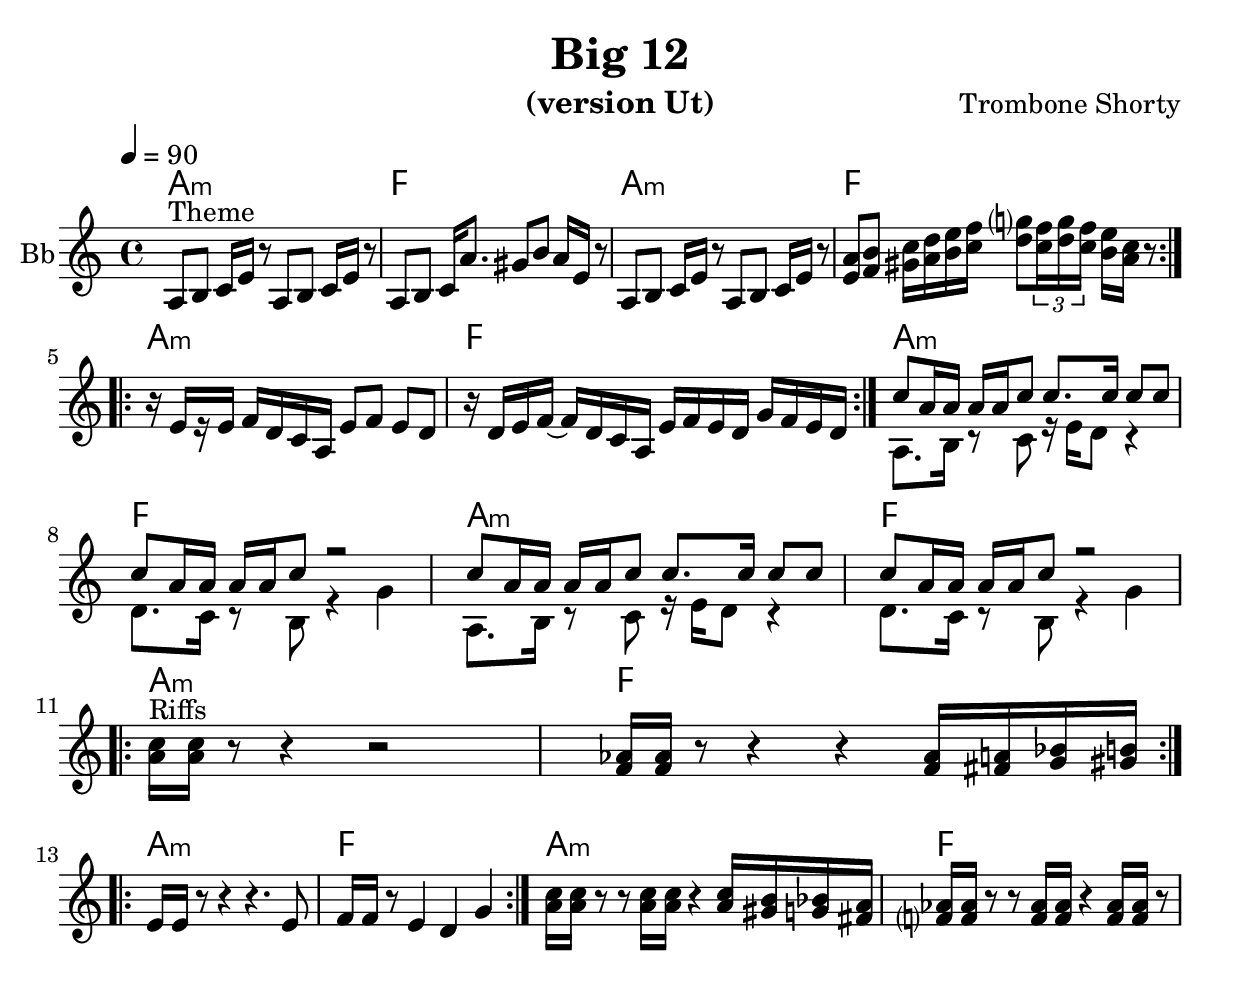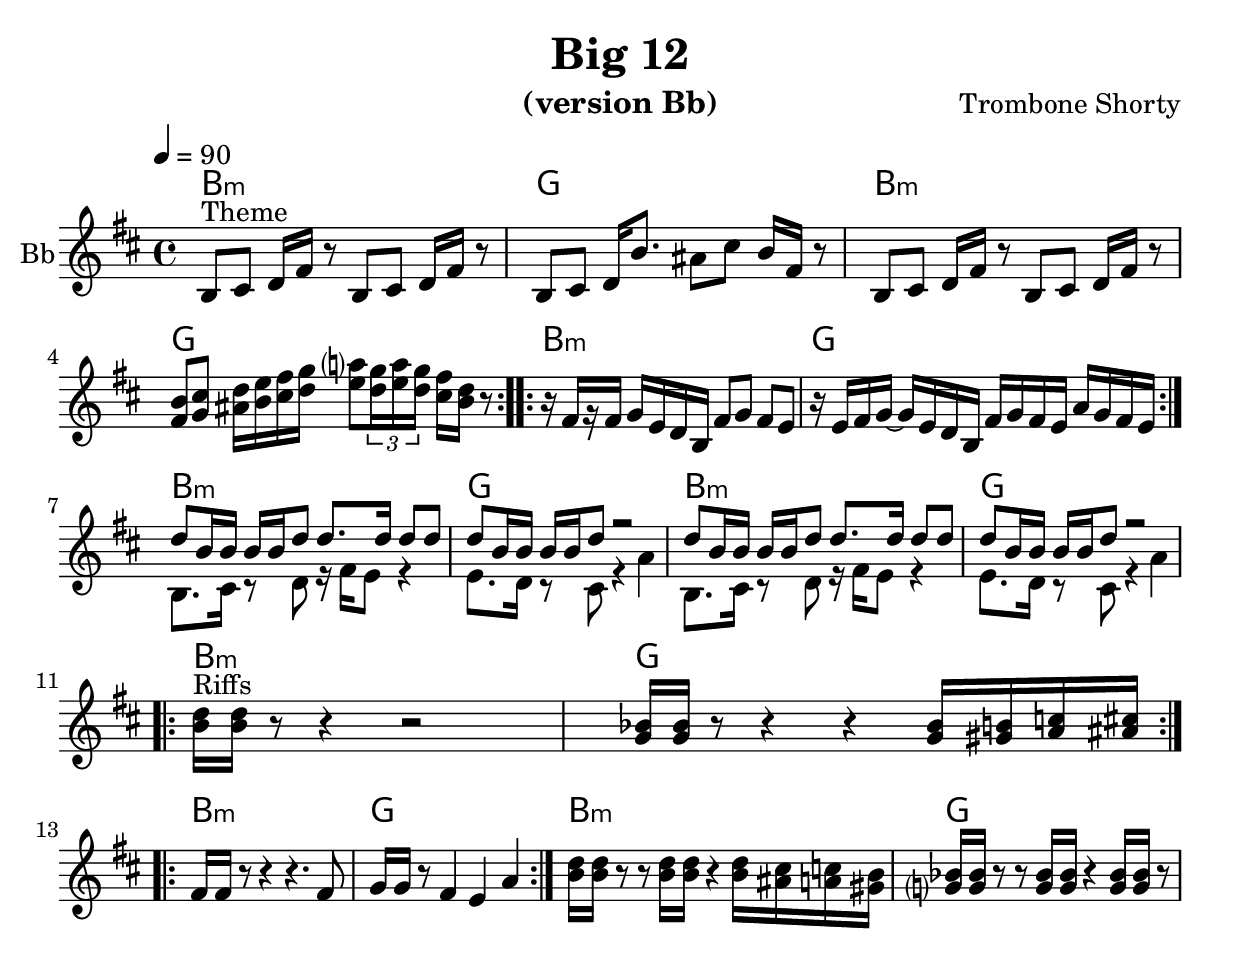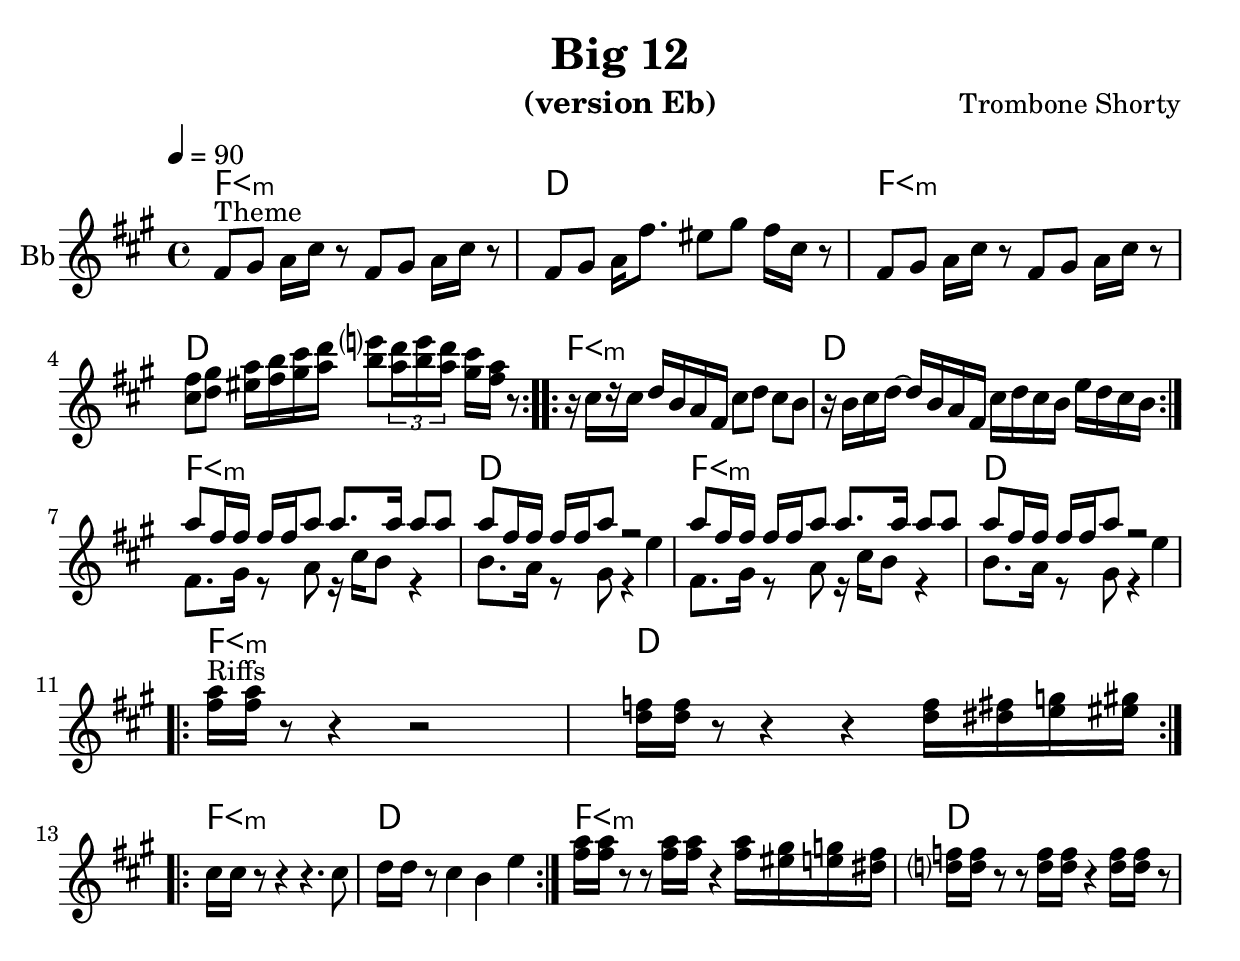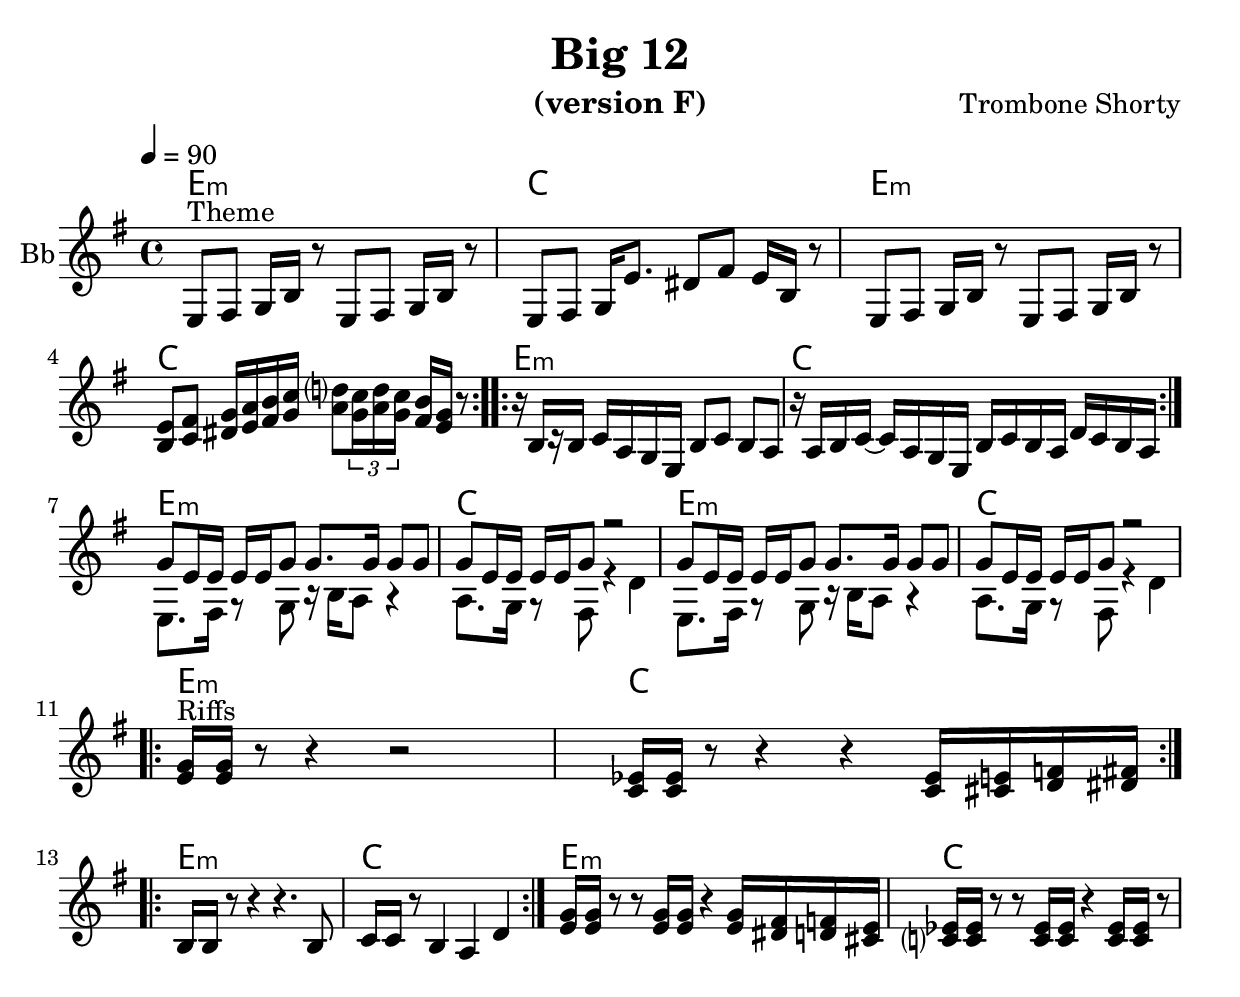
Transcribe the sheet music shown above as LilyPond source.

% Created on Mon Sep 20 15:23:38 CEST 2010
\version "2.22.0"

#(set-global-staff-size 24)
#(set-default-paper-size "a4")

\include "utils/AccordsJazzDefs.ly"

\paper { indent = 0\cm} 

\header {
	title = "Big 12" 
 	composer = "Trombone Shorty"
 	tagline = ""

}


accords = \chords {
	\repeat volta 2 {
	a1:m f a:m f
}
	\repeat volta 2 {
	a1:m f
}
a1:m f a1:m f
	\repeat volta 2 {
	a1:m f
}
	\repeat volta 2 {
	a1:m f
}
a1:m f
}

theme = \new Staff {
	\time 4/4
	\tempo 4 = 90 
	\set Staff.instrumentName = "Bb"
	\set Staff.midiInstrument = "trumpet"
	\key c \major
	\clef treble
	\accidentalStyle modern-cautionary
	\relative c' { 	
 % Type notes here 
\compressEmptyMeasures
\repeat volta 2 {
	a8^"Theme" b c16 e r8 a,8 b c16 e r8
a,8 b c16 a'8. gis8 b a16 e r8
a,8 b c16 e r8 a,8 b c16 e r8
<<
{e8 f gis16 a b c d8 \tuplet 3/2 {c16 d c} b a r8}
{a8 b c16 d e f g8 \tuplet 3/2 {f16 g f} e c r8}
>>
}
\repeat volta 2 {
	r16 e,[ r e]  f d c a e'8 f e[ d]
	r16 d e f~ f d c a e' f e d g f e d
}
<<
{
	\stemUp
c'8 a16 a a a c8 c8. c16 c8 c
c a16 a a a c8 r2
c8 a16 a a a c8 c8. c16 c8 c
c a16 a a a c8 r2
}
\\
{	\stemDown
a,8. b16 r8 c r16 e d8 r4
d8. c16 r8 b r4 g'
a,8. b16 r8 c r16 e d8 r4
d8. c16 r8 b r4 g'
}\\
>>
\stemNeutral
\break
\repeat volta 2 {
	<<{c16^"Riffs" c}{a a}>> r8 r4 r2
	<<{aes16 aes}{f f}>> r8 r4 r <<{aes16 a bes b}{f fis g gis}>>
}
\break
\repeat volta 2 {
	e e r8 r4 r4. e8
	f16 f r8 e4 d g
}
<<{c16 c}{a a}>> r8 r <<{c16 c}{a a}>> r4 <<{c16 b bes a}{a gis g fis}>>
<<{aes16 aes}{f f}>> r8 r <<{aes16 aes}{f f}>> r4  <<{aes16 aes}{f f}>> r8
	}
}


\include "utils/books.ly"
